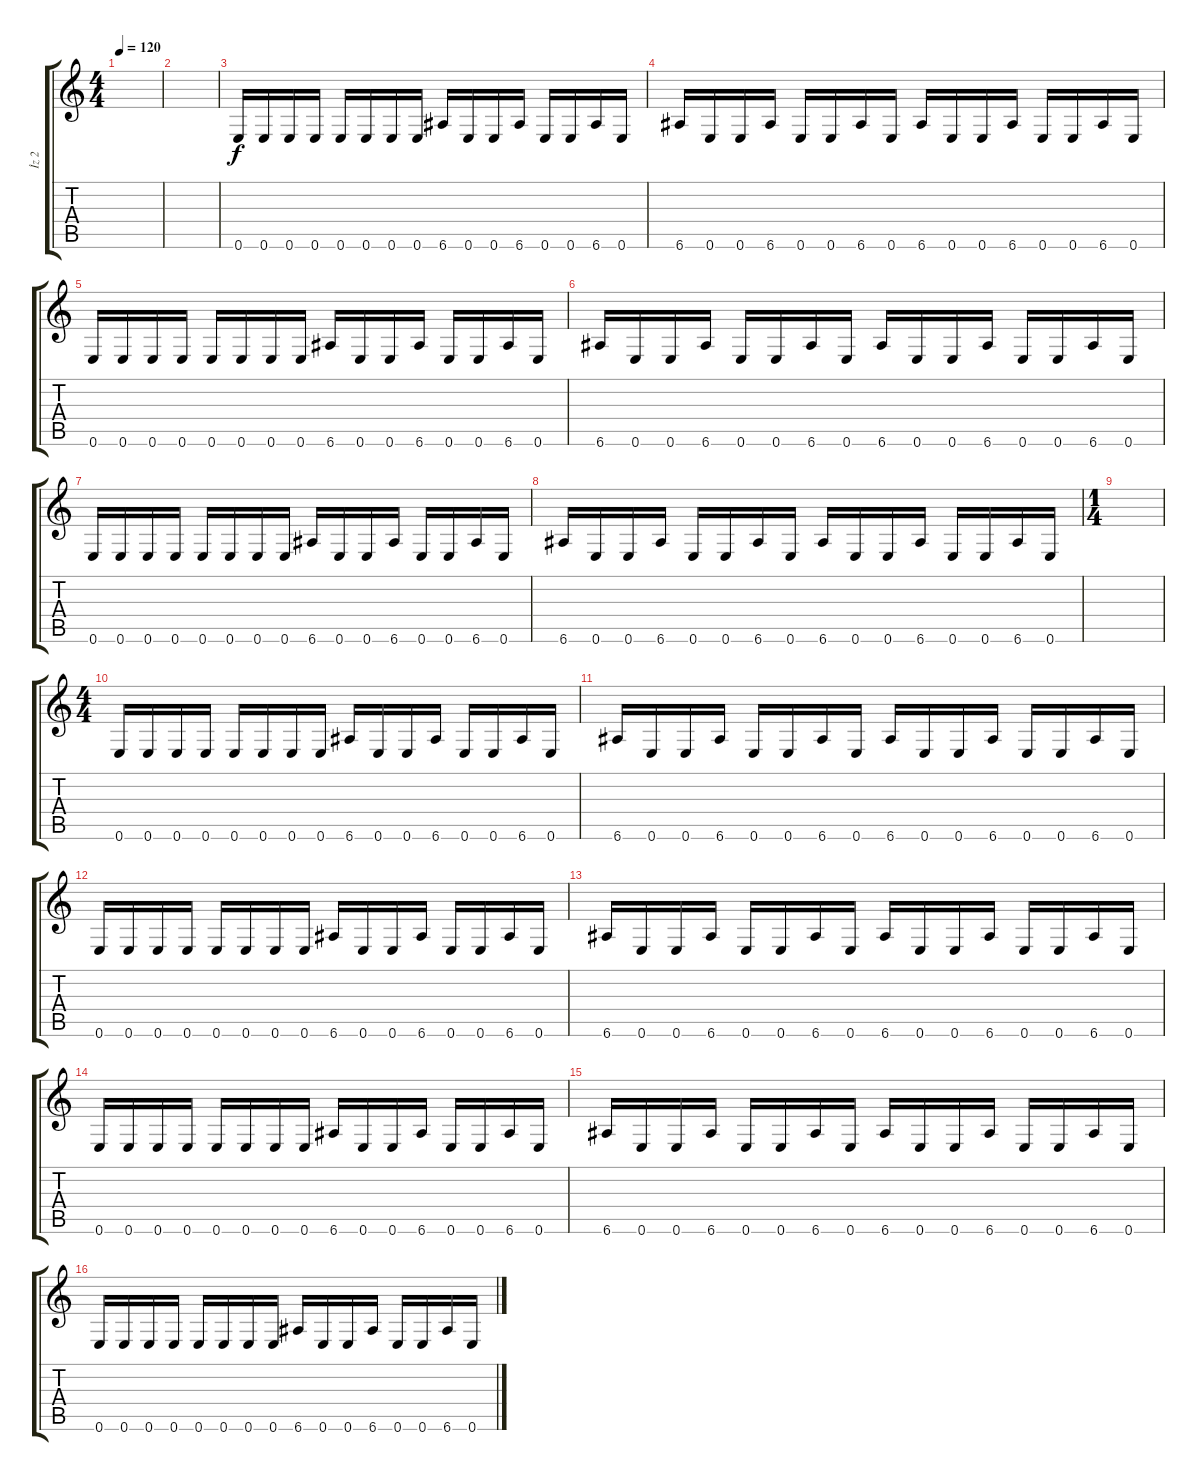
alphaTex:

\track ("İz 2" "İz 2") {instrument overdrivenguitar}
\staff {score tabs}
\tuning (E4 B3 G3 D3 A2 E2) {hide}
\ts (4 4)
\tempo 120
\clef g2
\ks c
|
|
0.6.16 0.6.16 0.6.16 0.6.16 0.6.16 0.6.16 0.6.16 0.6.16 6.6.16 0.6.16 0.6.16 6.6.16 0.6.16 0.6.16 6.6.16 0.6.16 |
6.6.16 0.6.16 0.6.16 6.6.16 0.6.16 0.6.16 6.6.16 0.6.16 6.6.16 0.6.16 0.6.16 6.6.16 0.6.16 0.6.16 6.6.16 0.6.16 |
0.6.16 0.6.16 0.6.16 0.6.16 0.6.16 0.6.16 0.6.16 0.6.16 6.6.16 0.6.16 0.6.16 6.6.16 0.6.16 0.6.16 6.6.16 0.6.16 |
6.6.16 0.6.16 0.6.16 6.6.16 0.6.16 0.6.16 6.6.16 0.6.16 6.6.16 0.6.16 0.6.16 6.6.16 0.6.16 0.6.16 6.6.16 0.6.16 |
0.6.16 0.6.16 0.6.16 0.6.16 0.6.16 0.6.16 0.6.16 0.6.16 6.6.16 0.6.16 0.6.16 6.6.16 0.6.16 0.6.16 6.6.16 0.6.16 |
6.6.16 0.6.16 0.6.16 6.6.16 0.6.16 0.6.16 6.6.16 0.6.16 6.6.16 0.6.16 0.6.16 6.6.16 0.6.16 0.6.16 6.6.16 0.6.16 |
\ts (1 4)
|
\ts (4 4)
0.6.16 0.6.16 0.6.16 0.6.16 0.6.16 0.6.16 0.6.16 0.6.16 6.6.16 0.6.16 0.6.16 6.6.16 0.6.16 0.6.16 6.6.16 0.6.16 |
6.6.16 0.6.16 0.6.16 6.6.16 0.6.16 0.6.16 6.6.16 0.6.16 6.6.16 0.6.16 0.6.16 6.6.16 0.6.16 0.6.16 6.6.16 0.6.16 |
0.6.16 0.6.16 0.6.16 0.6.16 0.6.16 0.6.16 0.6.16 0.6.16 6.6.16 0.6.16 0.6.16 6.6.16 0.6.16 0.6.16 6.6.16 0.6.16 |
6.6.16 0.6.16 0.6.16 6.6.16 0.6.16 0.6.16 6.6.16 0.6.16 6.6.16 0.6.16 0.6.16 6.6.16 0.6.16 0.6.16 6.6.16 0.6.16 |
0.6.16 0.6.16 0.6.16 0.6.16 0.6.16 0.6.16 0.6.16 0.6.16 6.6.16 0.6.16 0.6.16 6.6.16 0.6.16 0.6.16 6.6.16 0.6.16 |
6.6.16 0.6.16 0.6.16 6.6.16 0.6.16 0.6.16 6.6.16 0.6.16 6.6.16 0.6.16 0.6.16 6.6.16 0.6.16 0.6.16 6.6.16 0.6.16 |
0.6.16 0.6.16 0.6.16 0.6.16 0.6.16 0.6.16 0.6.16 0.6.16 6.6.16 0.6.16 0.6.16 6.6.16 0.6.16 0.6.16 6.6.16 0.6.16
